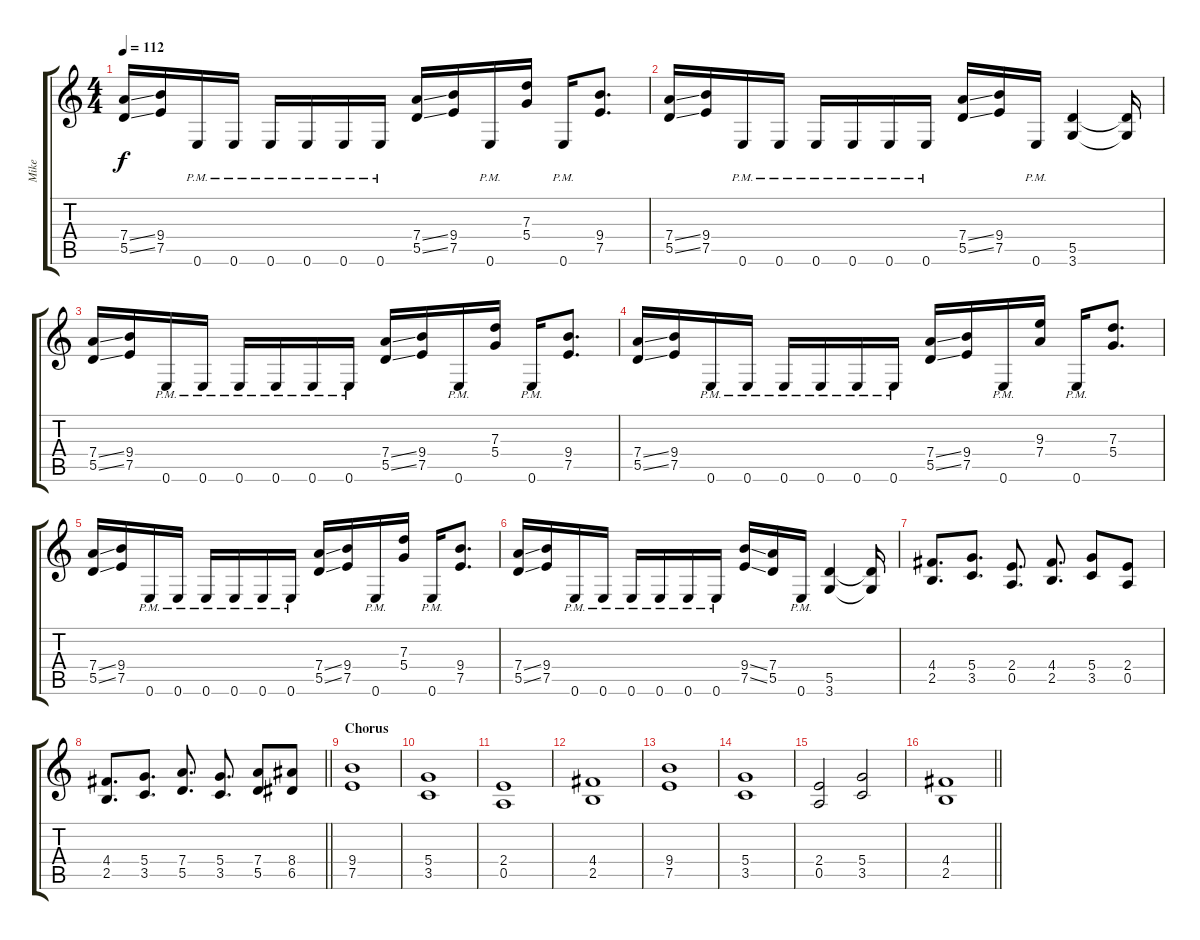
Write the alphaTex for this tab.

\track ("Mike" "Mike") {instrument distortionguitar}
\staff {score tabs}
\tuning (E4 B3 G3 D3 A2 E2) {hide}
\ts (4 4)
\tempo 112
\clef g2
\ks c
(7.4{ss} 5.5{ss}).16{dy f} (9.4 7.5).16 0.6{pm}.16 0.6{pm}.16 0.6{pm}.16 0.6{pm}.16 0.6{pm}.16 0.6{pm}.16 (7.4{ss} 5.5{ss}).16 (9.4 7.5).16 0.6{pm}.16 (7.3 5.4).16 0.6{pm}.16 (9.4 7.5).8{d} |
(7.4{ss} 5.5{ss}).16 (9.4 7.5).16 0.6{pm}.16 0.6{pm}.16 0.6{pm}.16 0.6{pm}.16 0.6{pm}.16 0.6{pm}.16 (7.4{ss} 5.5{ss}).16 (9.4 7.5).16 0.6{pm}.16 (5.5 3.6).4 (5.5{t} 3.6{t}).16 |
(7.4{ss} 5.5{ss}).16 (9.4 7.5).16 0.6{pm}.16 0.6{pm}.16 0.6{pm}.16 0.6{pm}.16 0.6{pm}.16 0.6{pm}.16 (7.4{ss} 5.5{ss}).16 (9.4 7.5).16 0.6{pm}.16 (7.3 5.4).16 0.6{pm}.16 (9.4 7.5).8{d} |
(7.4{ss} 5.5{ss}).16 (9.4 7.5).16 0.6{pm}.16 0.6{pm}.16 0.6{pm}.16 0.6{pm}.16 0.6{pm}.16 0.6{pm}.16 (7.4{ss} 5.5{ss}).16 (9.4 7.5).16 0.6{pm}.16 (9.3 7.4).16 0.6{pm}.16 (7.3 5.4).8{d} |
(7.4{ss} 5.5{ss}).16 (9.4 7.5).16 0.6{pm}.16 0.6{pm}.16 0.6{pm}.16 0.6{pm}.16 0.6{pm}.16 0.6{pm}.16 (7.4{ss} 5.5{ss}).16 (9.4 7.5).16 0.6{pm}.16 (7.3 5.4).16 0.6{pm}.16 (9.4 7.5).8{d} |
(7.4{ss} 5.5{ss}).16 (9.4 7.5).16 0.6{pm}.16 0.6{pm}.16 0.6{pm}.16 0.6{pm}.16 0.6{pm}.16 0.6{pm}.16 (9.4{ss} 7.5{ss}).16 (7.4 5.5).16 0.6{pm}.16 (5.5 3.6).4 (5.5{t} 3.6{t}).16 |
(4.4 2.5).8{d} (5.4 3.5).8{d} (2.4 0.5).8{d} (4.4 2.5).8{d} (5.4 3.5).8 (2.4 0.5).8 |
\barLineRight lightlight
(4.4 2.5).8{d} (5.4 3.5).8{d} (7.4 5.5).8{d} (5.4 3.5).8{d} (7.4 5.5).8 (8.4 6.5).8 |
\section ("" "Chorus")
(9.4 7.5).1 |
(5.4 3.5).1 |
(2.4 0.5).1 |
(4.4 2.5).1 |
(9.4 7.5).1 |
(5.4 3.5).1 |
(2.4 0.5).2 (5.4 3.5).2 |
\barLineRight lightlight
(4.4 2.5).1
